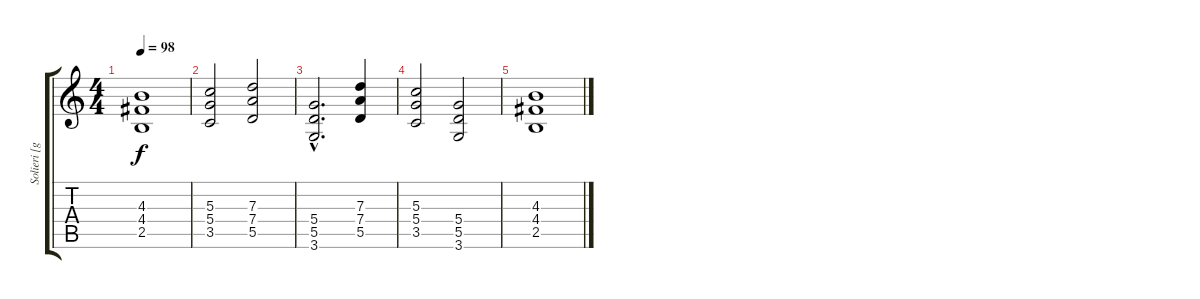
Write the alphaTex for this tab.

\track ("Solieri [guitar]" "Solieri [g") {instrument overdrivenguitar}
\staff {score tabs}
\tuning (E4 B3 G3 D3 A2 E2) {hide}
\ts (4 4)
\tempo 98
\clef g2
\ks c
(4.3 4.4 2.5).1{dy f} |
(5.3 5.4 3.5).2 (7.3 7.4 5.5).2 |
(5.4{hac} 5.5{hac} 3.6{hac}).2{d} (7.3 7.4 5.5).4 |
(5.3 5.4 3.5).2 (5.4 5.5 3.6).2 |
(4.3 4.4 2.5).1
